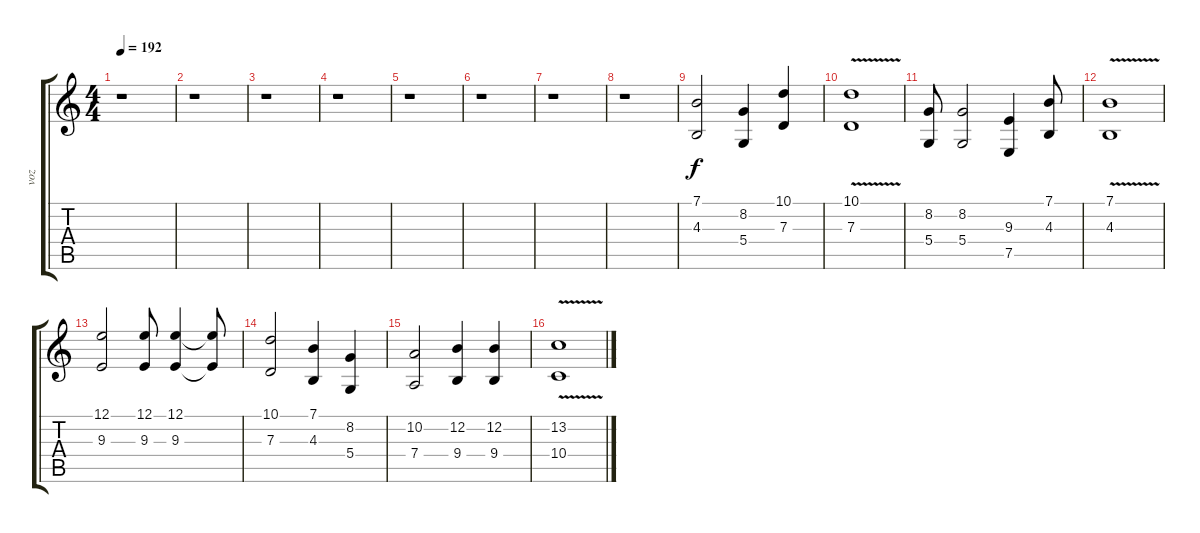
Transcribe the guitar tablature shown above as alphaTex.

\track ("voz" "voz") {instrument harmonica}
\staff {score tabs}
\tuning (E4 B3 G3 D3 A2 E2) {hide}
\ts (4 4)
\tempo 192
\clef g2
\ks c
r.1{dy f} |
r.1 |
r.1 |
r.1 |
r.1 |
r.1 |
r.1 |
r.1 |
(7.1 4.3).2 (8.2 5.4).4 (10.1 7.3).4 |
(10.1{v} 7.3{v}).1 |
(8.2 5.4).8 (8.2 5.4).2 (9.3 7.5).4 (7.1 4.3).8 |
(7.1{v} 4.3{v}).1 |
(12.1 9.3).2 (12.1 9.3).8 (12.1 9.3).4 (12.1{t} 9.3{t}).8 |
(10.1 7.3).2 (7.1 4.3).4 (8.2 5.4).4 |
(10.2 7.4).2 (12.2 9.4).4 (12.2 9.4).4 |
(13.2{v} 10.4{v}).1
